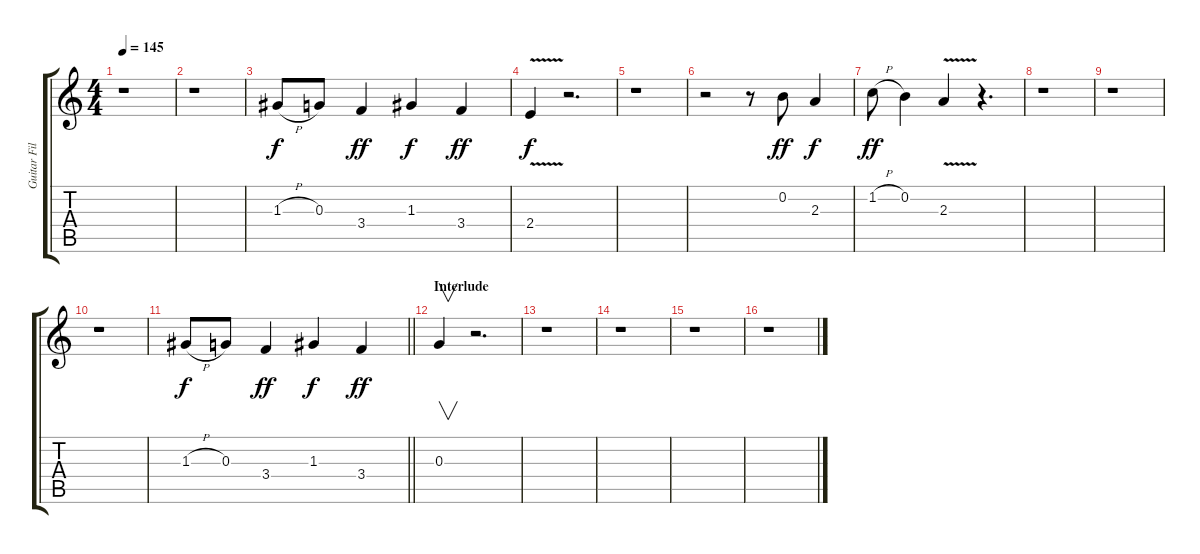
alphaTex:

\track ("Guitar Fills" "Guitar Fil") {instrument electricguitarjazz}
\staff {score tabs}
\tuning (E4 B3 G3 D3 A2 E2) {hide}
\ts (4 4)
\tempo 145
\clef g2
\ks c
r.1{dy ff} |
r.1 |
1.3{h}.8{dy f} 0.3.8 3.4.4{dy ff} 1.3.4{dy f} 3.4.4{dy ff} |
2.4{v}.4{dy f} r.2{d} |
r.1 |
r.2 r.8 0.2.8{dy ff} 2.3.4{dy f} |
1.2{h}.8{dy ff} 0.2.4 2.3{v}.4 r.4{d} |
r.1 |
r.1 |
r.1 |
\barLineRight lightlight
1.3{h}.8{dy f} 0.3.8 3.4.4{dy ff} 1.3.4{dy f} 3.4.4{dy ff} |
\section ("" "Interlude")
0.3.4{v} r.2{d} |
r.1 |
r.1 |
r.1 |
r.1
